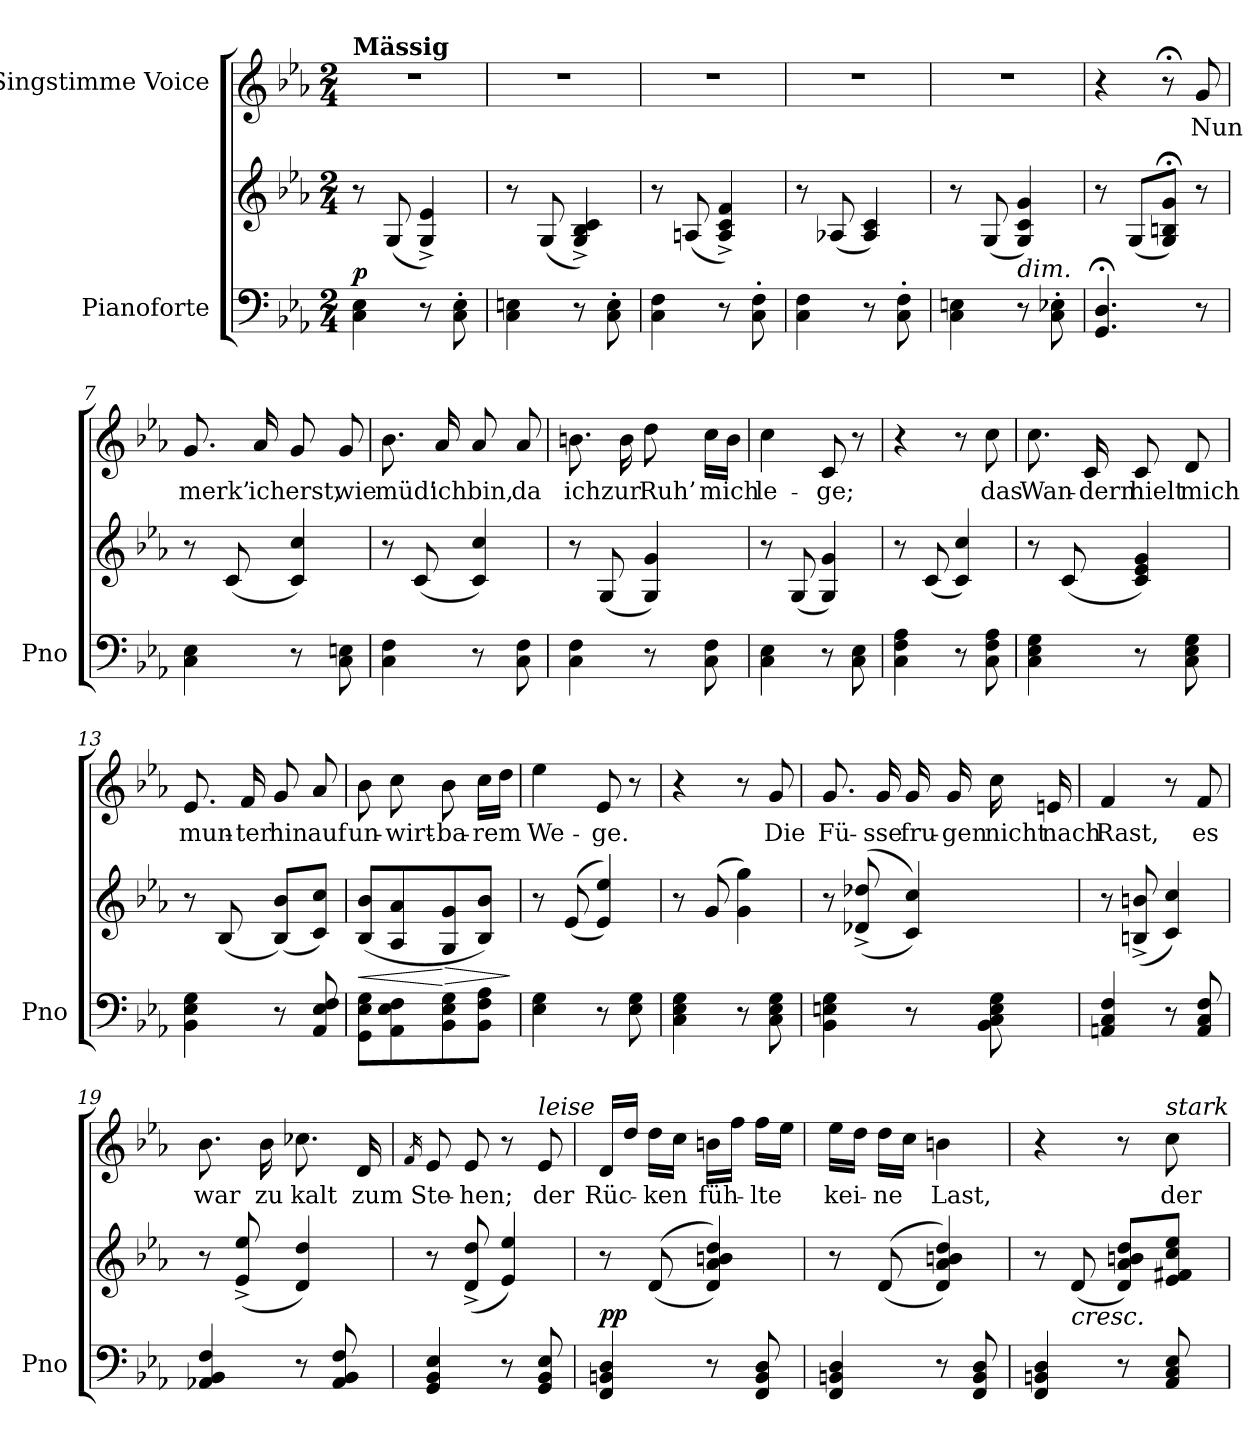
**kern	**kern	**dynam	**kern	**text
*part2	*part2	*part2	*part1	*part1
*staff3	*staff2	*staff2/3	*staff1	*staff1
*I"Pianoforte	*	*	*I"Singstimme Voice	*
*I'Pno	*	*	*	*
*clefF4	*clefG2	*	*clefG2	*
*k[b-e-a-]	*k[b-e-a-]	*	*k[b-e-a-]	*
*M2/4	*M2/4	*	*M2/4	*
=1	=1	=1	=1	=1
!	!	!	!LO:TX:a:B:t=Mässig	!
!	!	!LO:DY:a=2	!	!
4C\ 4E-\	8r	p	2r	.
.	(8G/	.	.	.
8r	4G/^> 4e-/^>)	.	.	.
8C\' 8E-\'	.	.	.	.
=2	=2	=2	=2	=2
4C\ 4En\	8r	.	2r	.
.	(8G/	.	.	.
8r	4G/^ 4B-/^ 4c/^)	.	.	.
8C\' 8E\'	.	.	.	.
=3	=3	=3	=3	=3
4C\ 4F\	8r	.	2r	.
.	(8An/	.	.	.
8r	4A/^ 4c/^ 4f/^)	.	.	.
8C\' 8F\'	.	.	.	.
=4	=4	=4	=4	=4
4C\ 4F\	8r	.	2r	.
.	(8A-X/	.	.	.
8r	4A-/ 4c/)	.	.	.
8C\' 8F\'	.	.	.	.
=5	=5	=5	=5	=5
4C\ 4En\	8r	.	2r	.
.	(8G/	.	.	.
!	!LO:TX:b:i:t=dim.	!	!	!
8r	4G/ 4c/ 4g/)	.	.	.
8C\' 8E-X\'	.	.	.	.
=6	=6	=6	=6	=6
4.GG/;< 4.D/;<	8r	.	4r	.
.	(8G/L	.	.	.
.	8G/;< 8Bn/;< 8g/;<J)	.	8r;<	.
8r	8r	.	8g/	Nun
=7	=7	=7	=7	=7
4C\ 4E-\	8r	.	8.g/	merk’
.	(8c/	.	.	.
.	.	.	16a-/	ich
8r	4c/ 4cc/)	.	8g/	erst,
8C\ 8En\	.	.	8g/	wie
=8	=8	=8	=8	=8
4C\ 4F\	8r	.	8.b-\	müd'
.	(8c/	.	.	.
.	.	.	16a-/	ich
8r	4c/ 4cc/)	.	8a-/	bin,
8C\ 8F\	.	.	8a-/	da
=9	=9	=9	=9	=9
4C\ 4F\	8r	.	8.bn\	ich
.	(8G/	.	.	.
.	.	.	16b\	zur
8r	4G/ 4g/)	.	8dd\	Ruh’
8C\ 8F\	.	.	16cc\LL	mich
.	.	.	16b\JJ	.
=10	=10	=10	=10	=10
4C\ 4E-\	8r	.	4cc\	le-
.	(8G/	.	.	.
8r	4G/ 4g/)	.	8c/	-ge;
8C\ 8E-\	.	.	8r	.
=11	=11	=11	=11	=11
4C\ 4F\ 4A-\	8r	.	4r	.
.	(8c/	.	.	.
8r	4c/ 4cc/)	.	8r	.
8C\ 8F\ 8A-\	.	.	8cc\	das
=12	=12	=12	=12	=12
4C\ 4E-\ 4G\	8r	.	8.cc\	Wan-
.	(8c/	.	.	.
.	.	.	16c/	-dern
8r	4c/ 4e-/ 4g/)	.	8c/	hielt
8C\ 8E-\ 8G\	.	.	8d/	mich
=13	=13	=13	=13	=13
4BB-\ 4E-\ 4G\	8r	.	8.e-/	mun-
.	(8B-/	.	.	.
.	.	.	16f/	-ter
8r	(8B-/ 8b-/L)	.	8g/	hin
8AA-/ 8E-/ 8F/	8c/ 8cc/J)	.	8a-/	auf
=14	=14	=14	=14	=14
!	!	!LO:HP:b	!	!
8GG\ 8E-\ 8G\L	(>8B-/ 8b-/L	<	8b-\	un-
8AA-\ 8E-\ 8F\	8A-/ 8a-/	.	8cc\	-wirt-
!	!	!LO:HP:n=1:b	!	!
8BB-\ 8E-\ 8G\	8G/ 8g/	[ >	8b-\	-ba-
8BB-\ 8F\ 8A-\J	8B-/ 8b-/J)	.	16cc\LL	-rem
.	.	.	16dd\JJ	.
.	.	]	.	.
=15	=15	=15	=15	=15
4E-\ 4G\	8r	.	4ee-\	We-
.	((8e-/	.	.	.
8r	4e-/ 4ee-/))	.	8e-/	-ge.
8E-\ 8G\	.	.	8r	.
=16	=16	=16	=16	=16
4C\ 4E-\ 4G\	8r	.	4r	.
.	(<8g/	.	.	.
8r	4g\ 4gg\)	.	8r	.
8C\ 8E-\ 8G\	.	.	8g/	Die
=17	=17	=17	=17	=17
4BB-\ 4En\ 4G\	8r	.	8.g/	Fü-
.	((8d-X/^ 8dd-X/^	.	.	.
.	.	.	16g/	-sse
8r	4c/ 4cc/))	.	16g/	fru-
.	.	.	16g/	-gen
8BB-\ 8C\ 8E\ 8G\	.	.	16cc\	nicht
.	.	.	16en/	nach
=18	=18	=18	=18	=18
4AAn/ 4C/ 4F/	8r	.	4f/	Rast,
.	(8Bn/^ 8bn/^	.	.	.
8r	4c/ 4cc/)	.	8r	.
8AA/ 8C/ 8F/	.	.	8f/	es
=19	=19	=19	=19	=19
4AA-X/ 4BB-/ 4F/	8r	.	8.b-\	war
.	(8e-/^ 8ee-/^	.	.	.
.	.	.	16b-\	zu
8r	4d/ 4dd/)	.	8.cc-X\	kalt
8AA-/ 8BB-/ 8F/	.	.	.	.
.	.	.	16d/	zum
=20	=20	=20	=20	=20
.	.	.	16qf/	.
4GG/ 4BB-/ 4E-/	8r	.	8e-/	Ste-
.	(8d/^ 8dd/^	.	8e-/	-hen;
8r	4e-/ 4ee-/)	.	8r	.
!	!	!	!LO:TX:i:t=leise	!
8GG/ 8BB-/ 8E-/	.	.	8e-/	der
=21	=21	=21	=21	=21
!	!	!LO:DY:a=2	!	!
4FF/ 4BBn/ 4D/	8r	pp	16d/LL	Rüc-
.	.	.	16dd/JJ	.
.	(>(8d/	.	16dd\LL	-ken
.	.	.	16cc\JJ	.
8r	4d/ 4a-/ 4bn/ 4dd/))	.	16bn\LL	füh-
.	.	.	16ff\JJ	.
8FF/ 8BB/ 8D/	.	.	16ff\LL	-lte
.	.	.	16ee-\JJ	.
=22	=22	=22	=22	=22
4FF/ 4BBn/ 4D/	8r	.	16ee-\LL	-kei-
.	.	.	16dd\JJ	.
.	(>(8d/	.	16dd\LL	-ne
.	.	.	16cc\JJ	.
8r	4d/ 4a-/ 4bn/ 4dd/))	.	4bn\	Last,
8FF/ 8BB/ 8D/	.	.	.	.
=23	=23	=23	=23	=23
4FF/ 4BBn/ 4D/	8r	.	4r	.
!	!LO:TX:b:i:t=cresc.	!	!	!
.	(8d/	.	.	.
8r	8d/ 8a-/ 8bn/ 8dd/L)	.	8r	.
!	!	!	!LO:TX:i:t=stark	!
8AA-/ 8C/ 8E-/	8e-/ 8f#X/ 8cc/ 8ee-/J	.	8cc\	der
=	=	=	=	=
*-	*-	*-	*-	*-
